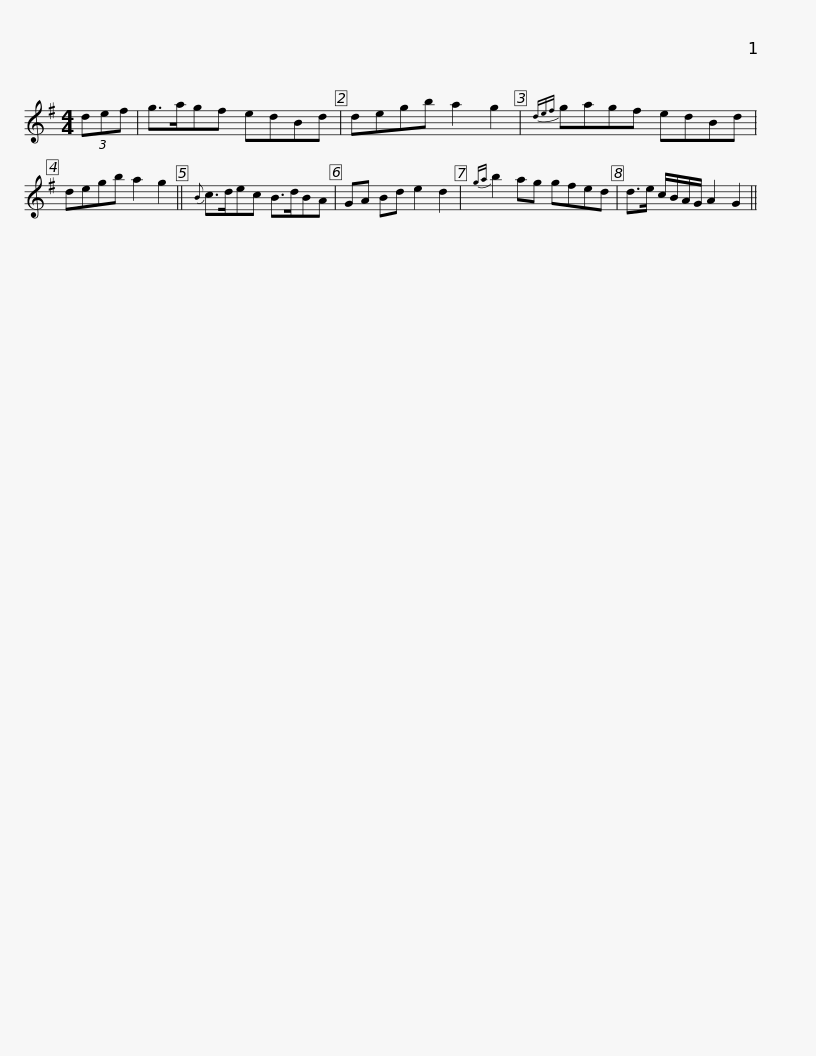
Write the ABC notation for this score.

X:1
L:1/8
M:4/4
I:linebreak $
K:G
V:1 treble
V:1
 (3def | g>agf edBd | degb a2 g2 |{def} gagf edBd | degb a2 g2 ||$ %5
{B} c>dec B>dBA | GA Bd e2 d2 |{ga} b2 ag gfed | d>e c/B/A/G/ A2 G2 || %9
